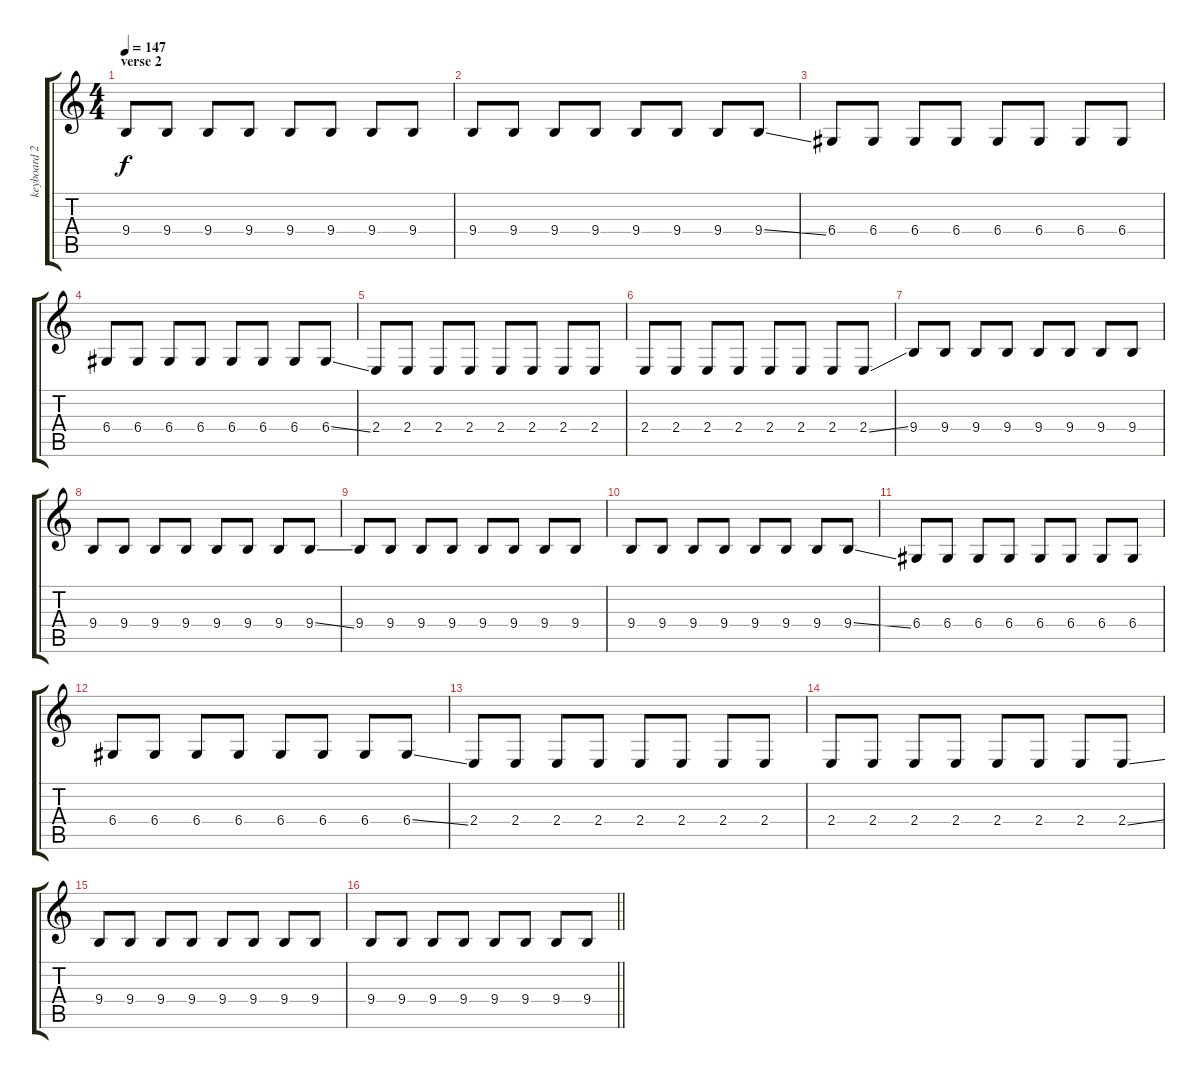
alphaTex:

\track ("keyboard 2" "keyboard 2") {instrument fx8scifi}
\staff {score tabs}
\tuning (E4 B3 G3 D3 A2 E2) {hide}
\ts (4 4)
\section ("" "verse 2")
\tempo 147
\clef g2
\ks c
9.4.8{dy f} 9.4.8 9.4.8 9.4.8 9.4.8 9.4.8 9.4.8 9.4.8 |
9.4.8 9.4.8 9.4.8 9.4.8 9.4.8 9.4.8 9.4.8 9.4{ss}.8 |
6.4.8 6.4.8 6.4.8 6.4.8 6.4.8 6.4.8 6.4.8 6.4.8 |
6.4.8 6.4.8 6.4.8 6.4.8 6.4.8 6.4.8 6.4.8 6.4{ss}.8 |
2.4.8 2.4.8 2.4.8 2.4.8 2.4.8 2.4.8 2.4.8 2.4.8 |
2.4.8 2.4.8 2.4.8 2.4.8 2.4.8 2.4.8 2.4.8 2.4{ss}.8 |
9.4.8 9.4.8 9.4.8 9.4.8 9.4.8 9.4.8 9.4.8 9.4.8 |
9.4.8 9.4.8 9.4.8 9.4.8 9.4.8 9.4.8 9.4.8 9.4{ss}.8 |
9.4.8 9.4.8 9.4.8 9.4.8 9.4.8 9.4.8 9.4.8 9.4.8 |
9.4.8 9.4.8 9.4.8 9.4.8 9.4.8 9.4.8 9.4.8 9.4{ss}.8 |
6.4.8 6.4.8 6.4.8 6.4.8 6.4.8 6.4.8 6.4.8 6.4.8 |
6.4.8 6.4.8 6.4.8 6.4.8 6.4.8 6.4.8 6.4.8 6.4{ss}.8 |
2.4.8 2.4.8 2.4.8 2.4.8 2.4.8 2.4.8 2.4.8 2.4.8 |
2.4.8 2.4.8 2.4.8 2.4.8 2.4.8 2.4.8 2.4.8 2.4{ss}.8 |
9.4.8 9.4.8 9.4.8 9.4.8 9.4.8 9.4.8 9.4.8 9.4.8 |
\barLineRight lightlight
9.4.8 9.4.8 9.4.8 9.4.8 9.4.8 9.4.8 9.4.8 9.4{ss}.8
